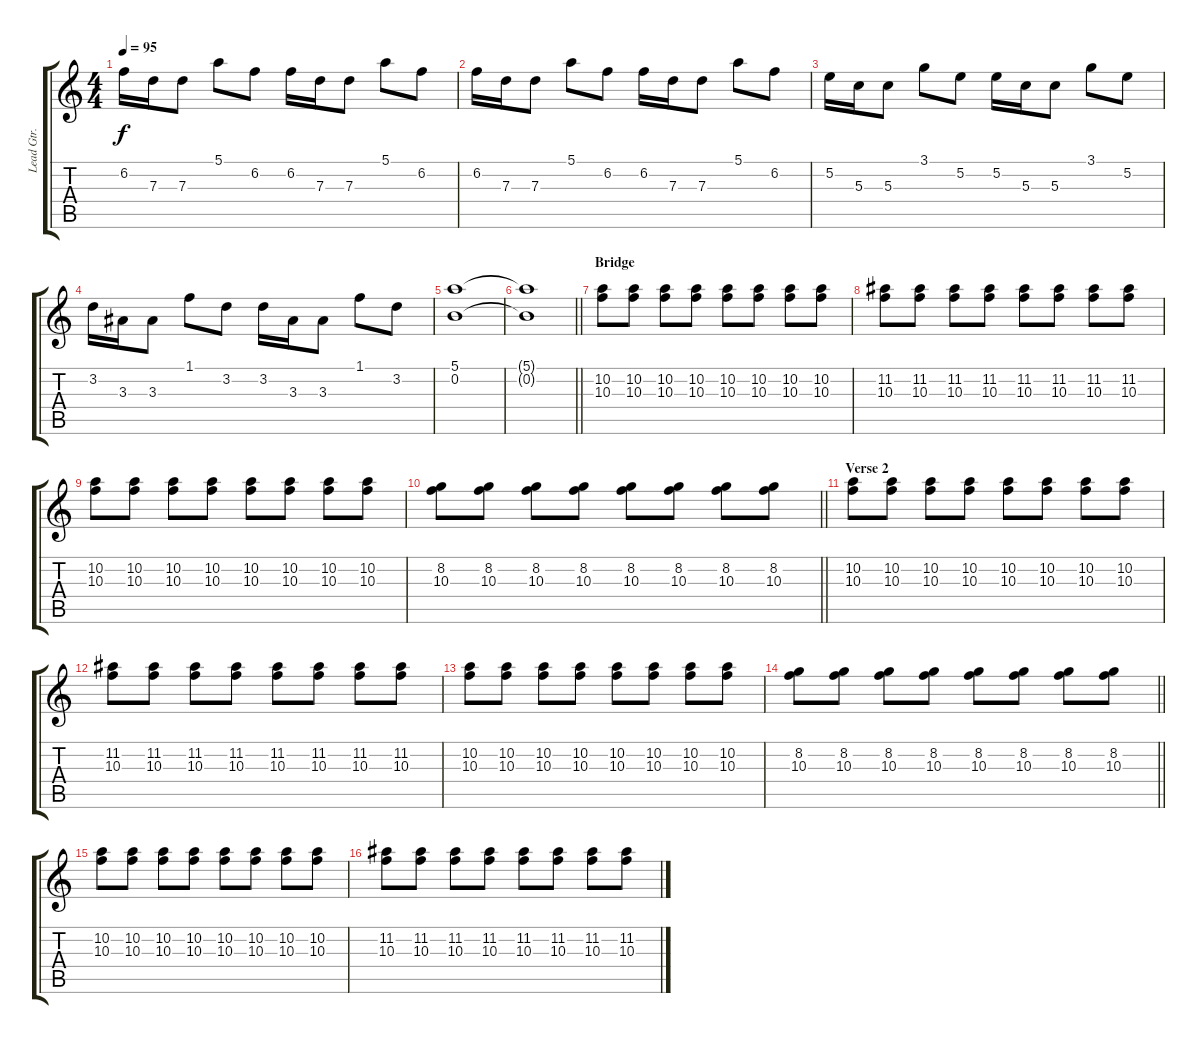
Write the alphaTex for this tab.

\track ("Lead Gtr." "Lead Gtr.") {instrument acousticguitarsteel}
\staff {score tabs}
\tuning (E4 B3 G3 D3 A2 E2) {hide}
\ts (4 4)
\tempo 95
\clef g2
\ks c
6.2.16{dy f} 7.3.16 7.3.8 5.1.8 6.2.8 6.2.16 7.3.16 7.3.8 5.1.8 6.2.8 |
6.2.16 7.3.16 7.3.8 5.1.8 6.2.8 6.2.16 7.3.16 7.3.8 5.1.8 6.2.8 |
5.2.16 5.3.16 5.3.8 3.1.8 5.2.8 5.2.16 5.3.16 5.3.8 3.1.8 5.2.8 |
3.2.16 3.3.16 3.3.8 1.1.8 3.2.8 3.2.16 3.3.16 3.3.8 1.1.8 3.2.8 |
(5.1 0.2).1 |
\barLineRight lightlight
(5.1{t} 0.2{t}).1 |
\section ("" "Bridge")
(10.2 10.3).8 (10.2 10.3).8 (10.2 10.3).8 (10.2 10.3).8 (10.2 10.3).8 (10.2 10.3).8 (10.2 10.3).8 (10.2 10.3).8 |
(11.2 10.3).8 (11.2 10.3).8 (11.2 10.3).8 (11.2 10.3).8 (11.2 10.3).8 (11.2 10.3).8 (11.2 10.3).8 (11.2 10.3).8 |
(10.2 10.3).8 (10.2 10.3).8 (10.2 10.3).8 (10.2 10.3).8 (10.2 10.3).8 (10.2 10.3).8 (10.2 10.3).8 (10.2 10.3).8 |
\barLineRight lightlight
(8.2 10.3).8 (8.2 10.3).8 (8.2 10.3).8 (8.2 10.3).8 (8.2 10.3).8 (8.2 10.3).8 (8.2 10.3).8 (8.2 10.3).8 |
\section ("" "Verse 2")
(10.2 10.3).8 (10.2 10.3).8 (10.2 10.3).8 (10.2 10.3).8 (10.2 10.3).8 (10.2 10.3).8 (10.2 10.3).8 (10.2 10.3).8 |
(11.2 10.3).8 (11.2 10.3).8 (11.2 10.3).8 (11.2 10.3).8 (11.2 10.3).8 (11.2 10.3).8 (11.2 10.3).8 (11.2 10.3).8 |
(10.2 10.3).8 (10.2 10.3).8 (10.2 10.3).8 (10.2 10.3).8 (10.2 10.3).8 (10.2 10.3).8 (10.2 10.3).8 (10.2 10.3).8 |
\barLineRight lightlight
(8.2 10.3).8 (8.2 10.3).8 (8.2 10.3).8 (8.2 10.3).8 (8.2 10.3).8 (8.2 10.3).8 (8.2 10.3).8 (8.2 10.3).8 |
(10.2 10.3).8 (10.2 10.3).8 (10.2 10.3).8 (10.2 10.3).8 (10.2 10.3).8 (10.2 10.3).8 (10.2 10.3).8 (10.2 10.3).8 |
(11.2 10.3).8 (11.2 10.3).8 (11.2 10.3).8 (11.2 10.3).8 (11.2 10.3).8 (11.2 10.3).8 (11.2 10.3).8 (11.2 10.3).8
